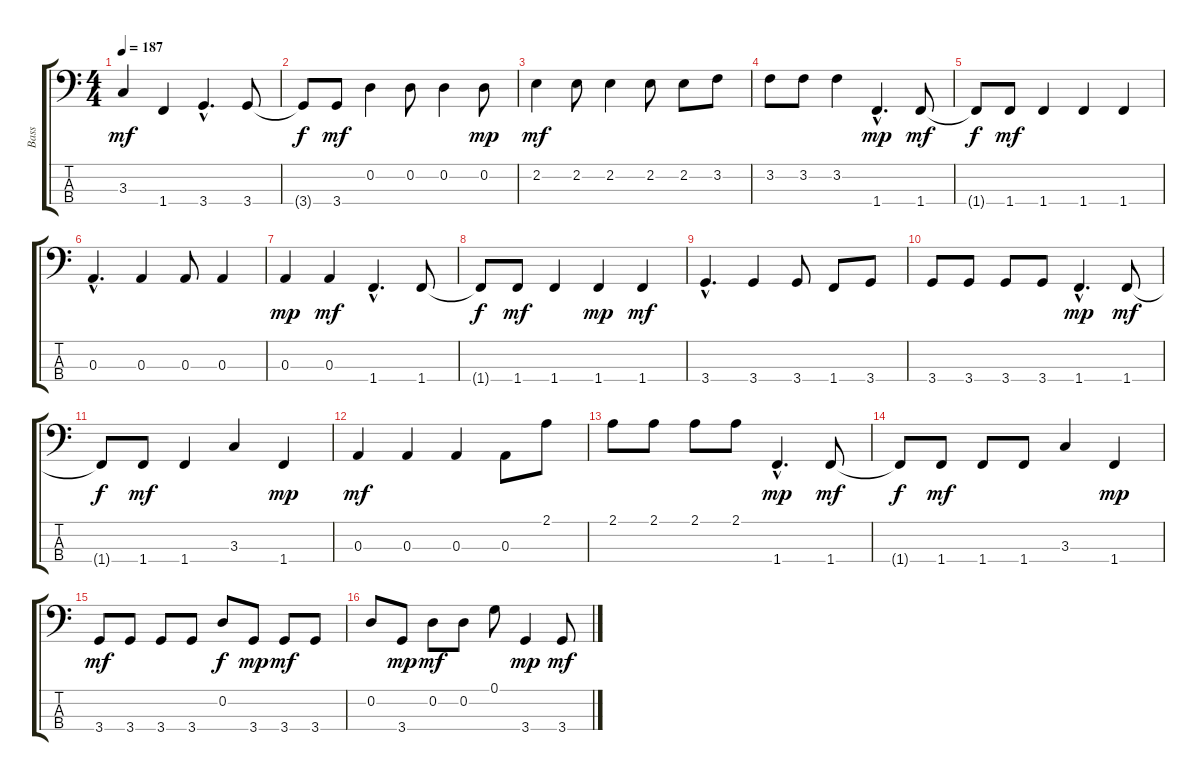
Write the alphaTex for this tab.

\track ("Bass" "Bass") {instrument electricbassfinger}
\staff {score tabs}
\tuning (G2 D2 A1 E1) {hide}
\ts (4 4)
\tempo 187
\clef f4
\ks c
3.3.4{dy mf} 1.4.4 3.4{hac}.4{d} 3.4.8 |
3.4{t}.8{dy f} 3.4.8{dy mf} 0.2.4 0.2.8 0.2.4 0.2.8{dy mp} |
2.2.4{dy mf} 2.2.8 2.2.4 2.2.8 2.2.8 3.2.8 |
3.2.8 3.2.8 3.2.4 1.4{hac}.4{d dy mp} 1.4.8{dy mf} |
1.4{t}.8{dy f} 1.4.8{dy mf} 1.4.4 1.4.4 1.4.4 |
0.3{hac}.4{d} 0.3.4 0.3.8 0.3.4 |
0.3.4{dy mp} 0.3.4{dy mf} 1.4{hac}.4{d} 1.4.8 |
1.4{t}.8{dy f} 1.4.8{dy mf} 1.4.4 1.4.4{dy mp} 1.4.4{dy mf} |
3.4{hac}.4{d} 3.4.4 3.4.8 1.4.8 3.4.8 |
3.4.8 3.4.8 3.4.8 3.4.8 1.4{hac}.4{d dy mp} 1.4.8{dy mf} |
1.4{t}.8{dy f} 1.4.8{dy mf} 1.4.4 3.3.4 1.4.4{dy mp} |
0.3.4{dy mf} 0.3.4 0.3.4 0.3.8 2.1.8 |
2.1.8 2.1.8 2.1.8 2.1.8 1.4{hac}.4{d dy mp} 1.4.8{dy mf} |
1.4{t}.8{dy f} 1.4.8{dy mf} 1.4.8 1.4.8 3.3.4 1.4.4{dy mp} |
3.4.8{dy mf} 3.4.8 3.4.8 3.4.8 0.2.8{dy f} 3.4.8{dy mp} 3.4.8{dy mf} 3.4.8 |
0.2.8 3.4.8{dy mp} 0.2.8{dy mf} 0.2.8 0.1.8 3.4.4{dy mp} 3.4.8{dy mf}
